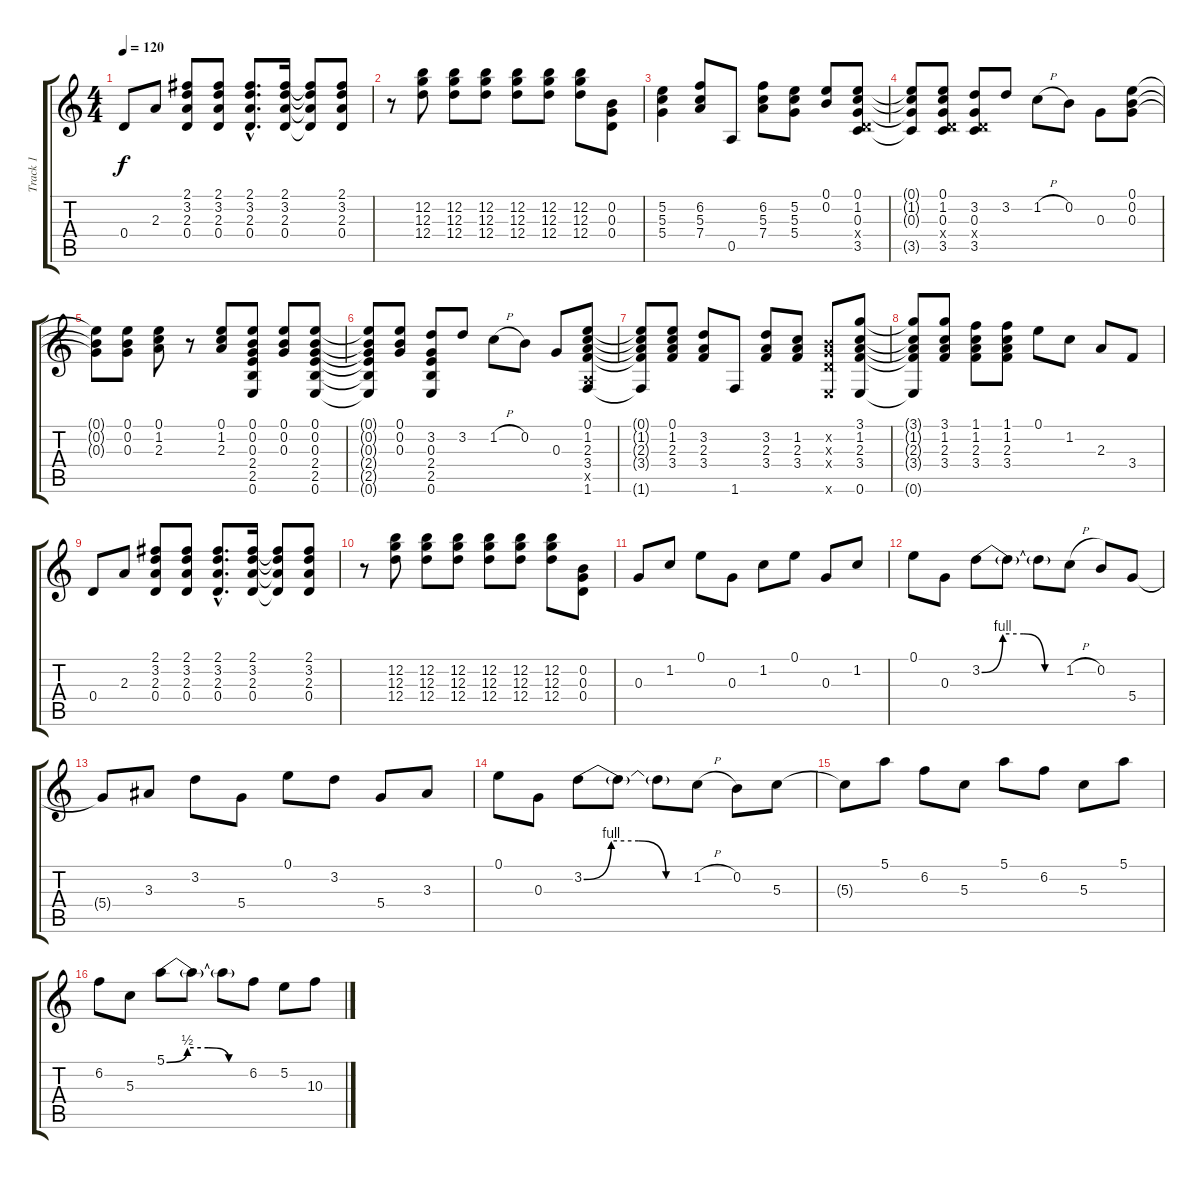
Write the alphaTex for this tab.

\track ("Track 1" "Track 1") {instrument overdrivenguitar}
\staff {score tabs}
\tuning (E4 B3 G3 D3 A2 E2) {hide}
\ts (4 4)
\tempo 120
\clef g2
\ks c
0.4.8{dy f} 2.3.8 (2.1 3.2 2.3 0.4).8 (2.1 3.2 2.3 0.4).8 (2.1{hac} 3.2{hac} 2.3{hac} 0.4{hac}).8{d} (2.1 3.2 2.3 0.4).16 (2.1{t} 3.2{t} 2.3{t} 0.4{t}).8 (2.1 3.2 2.3 0.4).8 |
r.8 (12.2 12.3 12.4).8 (12.2 12.3 12.4).8 (12.2 12.3 12.4).8 (12.2 12.3 12.4).8 (12.2 12.3 12.4).8 (12.2 12.3 12.4).8 (0.2 0.3 0.4).8 |
(5.2 5.3 5.4).4 (6.2 5.3 7.4).8 0.5.8 (6.2 5.3 7.4).8 (5.2 5.3 5.4).8 (0.1 0.2).8 (0.1 1.2 0.3 0.4{x} 3.5).8 |
(0.1{t} 1.2{t} 0.3{t} 3.5{t}).8 (0.1 1.2 0.3 0.4{x} 3.5).8 (3.2 0.3 0.4{x} 3.5).8 3.2.8 1.2{h}.8 0.2.8 0.3.8 (0.1 0.2 0.3).8 |
(0.1{t} 0.2{t} 0.3{t}).8 (0.1 0.2 0.3).8 (0.1 1.2 2.3).8 r.8 (0.1 1.2 2.3).8 (0.1 0.2 0.3 2.4 2.5 0.6).8 (0.1 0.2 0.3).8 (0.1 0.2 0.3 2.4 2.5 0.6).8 |
(0.1{t} 0.2{t} 0.3{t} 2.4{t} 2.5{t} 0.6{t}).8 (0.1 0.2 0.3).8 (3.2 0.3 2.4 2.5 0.6).8 3.2.8 1.2{h}.8 0.2.8 0.3.8 (0.1 1.2 2.3 3.4 0.5{x} 1.6).8 |
(0.1{t} 1.2{t} 2.3{t} 3.4{t} 1.6{t}).8 (0.1 1.2 2.3 3.4).8 (3.2 2.3 3.4).8 1.6.8 (3.2 2.3 3.4).8 (1.2 2.3 3.4).8 (0.2{x} 0.3{x} 0.4{x} 0.6{x}).8 (3.1 1.2 2.3 3.4 0.6).8 |
(3.1{t} 1.2{t} 2.3{t} 3.4{t} 0.6{t}).8 (3.1 1.2 2.3 3.4).8 (1.1 1.2 2.3 3.4).8 (1.1 1.2 2.3 3.4).8 0.1.8 1.2.8 2.3.8 3.4.8 |
0.4.8 2.3.8 (2.1 3.2 2.3 0.4).8 (2.1 3.2 2.3 0.4).8 (2.1{hac} 3.2{hac} 2.3{hac} 0.4{hac}).8{d} (2.1 3.2 2.3 0.4).16 (2.1{t} 3.2{t} 2.3{t} 0.4{t}).8 (2.1 3.2 2.3 0.4).8 |
r.8 (12.2 12.3 12.4).8 (12.2 12.3 12.4).8 (12.2 12.3 12.4).8 (12.2 12.3 12.4).8 (12.2 12.3 12.4).8 (12.2 12.3 12.4).8 (0.2 0.3 0.4).8 |
0.3.8 1.2.8 0.1.8 0.3.8 1.2.8 0.1.8 0.3.8 1.2.8 |
0.1.8 0.3.8 3.2{be (custom 0 0 15 4 30 4 45 0 60 0)}.8 3.2{t}.8 3.2{t}.8 1.2{h}.8 0.2.8 5.4.8 |
5.4{t}.8 3.3.8 3.2.8 5.4.8 0.1.8 3.2.8 5.4.8 3.3.8 |
0.1.8 0.3.8 3.2{be (custom 0 0 15 4 30 4 45 0 60 0)}.8 3.2{t}.8 3.2{t}.8 1.2{h}.8 0.2.8 5.3.8 |
5.3{t}.8 5.1.8 6.2.8 5.3.8 5.1.8 6.2.8 5.3.8 5.1.8 |
6.2.8 5.3.8 5.1{be (custom 0 0 15 2 30 2 45 0 60 0)}.8 5.1{t}.8 5.1{t}.8 6.2.8 5.2.8 10.3.8
